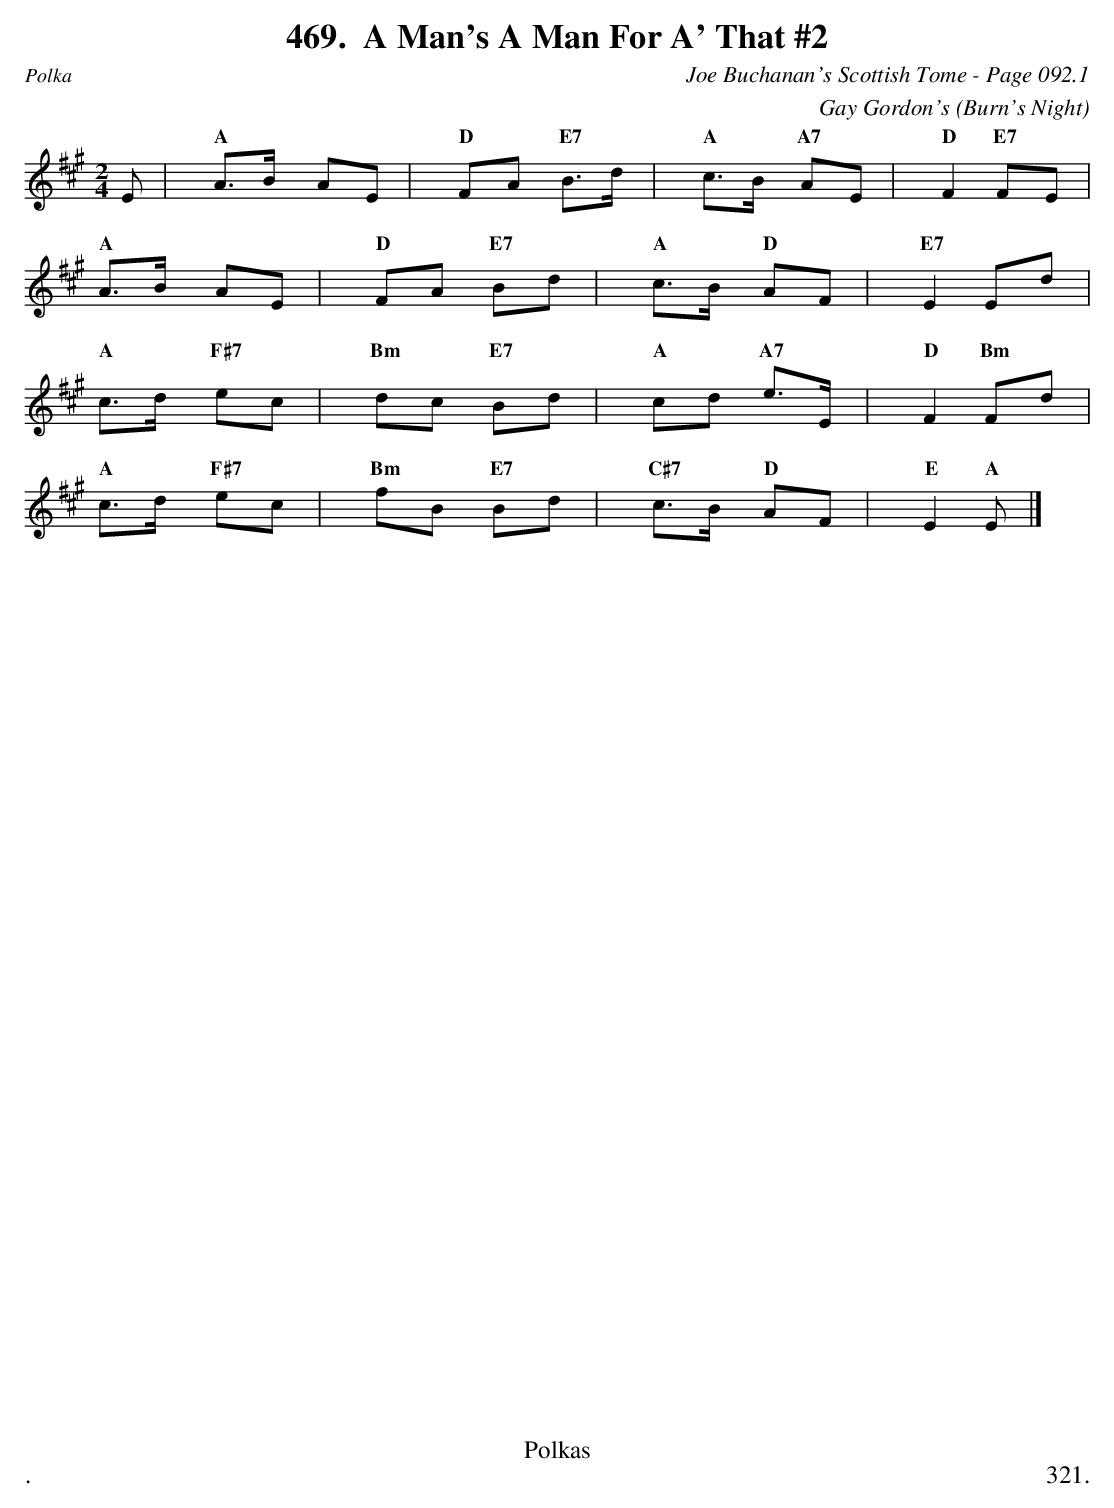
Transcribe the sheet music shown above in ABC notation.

X:1
T:A Man's A Man For A' That #2
C:Joe Buchanan's Scottish Tome - Page 092.1
C:Gay Gordon's (Burn's Night)
L:1/8
M:2/4
K:A
E|"A"A>B AE|"D"FA "E7"B>d|"A"c>B "A7"AE|"D"F2 "E7"FE|
"A"A>B AE|"D"FA "E7"Bd|"A"c>B "D"AF|"E7"E2 Ed|
"A"c>d "F#7"ec|"Bm"dc "E7"Bd|"A"cd "A7"e>E|"D"F2 "Bm"Fd|
"A"c>d "F#7"ec|"Bm"fB "E7"Bd|"C#7"c>B "D"AF|"E"E2 "A"E |]
